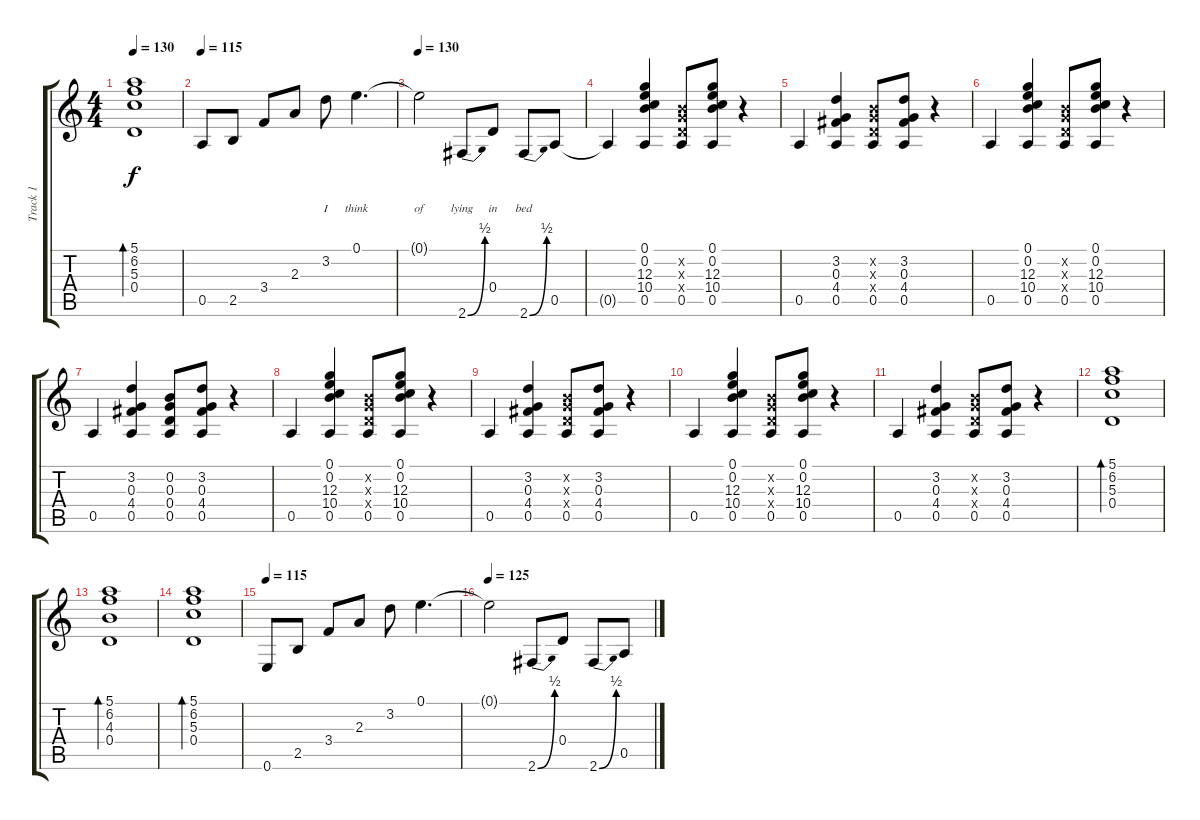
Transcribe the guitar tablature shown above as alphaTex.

\track ("Track 1" "Track 1") {instrument acousticguitarsteel}
\staff {score tabs}
\tuning (E4 B3 G3 D3 A2 E2) {hide}
\ts (4 4)
\tempo 130
\clef g2
\ks c
(5.1 6.2 5.3 0.4).1{bd 240 lyrics (0 "") lyrics (1 "") lyrics (2 "") lyrics (3 "") lyrics (4 "") dy f} |
\tempo 115
0.5.8{lyrics (0 "") lyrics (1 "") lyrics (2 "") lyrics (3 "") lyrics (4 "")} 2.5.8{lyrics (0 "") lyrics (1 "") lyrics (2 "") lyrics (3 "") lyrics (4 "")} 3.4.8{lyrics (0 "") lyrics (1 "") lyrics (2 "") lyrics (3 "") lyrics (4 "")} 2.3.8{lyrics (0 "") lyrics (1 "") lyrics (2 "") lyrics (3 "") lyrics (4 "")} 3.2.8{lyrics (0 "") lyrics (1 "") lyrics (2 "") lyrics (3 "I") lyrics (4 "")} 0.1.4{d lyrics (0 "") lyrics (1 "") lyrics (2 "") lyrics (3 "think") lyrics (4 "")} |
\tempo 130
0.1{t}.2{lyrics (0 "") lyrics (1 "") lyrics (2 "") lyrics (3 "of") lyrics (4 "")} 2.6{be (bend 0 0 60 2)}.8{lyrics (0 "") lyrics (1 "") lyrics (2 "") lyrics (3 "lying") lyrics (4 "")} 0.4.8{lyrics (0 "") lyrics (1 "") lyrics (2 "") lyrics (3 "in") lyrics (4 "")} 2.6{be (bend 0 0 60 2)}.8{lyrics (0 "") lyrics (1 "") lyrics (2 "") lyrics (3 "bed") lyrics (4 "")} 0.5.8 |
0.5{t}.4 (0.1 0.2 12.3 10.4 0.5).4 (0.2{x} 0.3{x} 0.4{x} 0.5).8 (0.1 0.2 12.3 10.4 0.5).8 r.4 |
0.5.4 (3.2 0.3 4.4 0.5).4 (0.2{x} 0.3{x} 0.4{x} 0.5).8 (3.2 0.3 4.4 0.5).8 r.4 |
0.5.4 (0.1 0.2 12.3 10.4 0.5).4 (0.2{x} 0.3{x} 0.4{x} 0.5).8 (0.1 0.2 12.3 10.4 0.5).8 r.4 |
0.5.4 (3.2 0.3 4.4 0.5).4 (0.2 0.3 0.4 0.5).8 (3.2 0.3 4.4 0.5).8 r.4 |
0.5.4 (0.1 0.2 12.3 10.4 0.5).4 (0.2{x} 0.3{x} 0.4{x} 0.5).8 (0.1 0.2 12.3 10.4 0.5).8 r.4 |
0.5.4 (3.2 0.3 4.4 0.5).4 (0.2{x} 0.3{x} 0.4{x} 0.5).8 (3.2 0.3 4.4 0.5).8 r.4 |
0.5.4 (0.1 0.2 12.3 10.4 0.5).4 (0.2{x} 0.3{x} 0.4{x} 0.5).8 (0.1 0.2 12.3 10.4 0.5).8 r.4 |
0.5.4 (3.2 0.3 4.4 0.5).4 (0.2{x} 0.3{x} 0.4{x} 0.5).8 (3.2 0.3 4.4 0.5).8 r.4 |
(5.1 6.2 5.3 0.4).1{bd 240} |
(5.1 6.2 4.3 0.4).1{bd 240} |
(5.1 6.2 5.3 0.4).1{bd 240} |
\tempo 115
0.6.8 2.5.8 3.4.8 2.3.8 3.2.8 0.1.4{d} |
\tempo 125
0.1{t}.2 2.6{be (bend 0 0 60 2)}.8 0.4.8 2.6{be (bend 0 0 60 2)}.8 0.5.8
